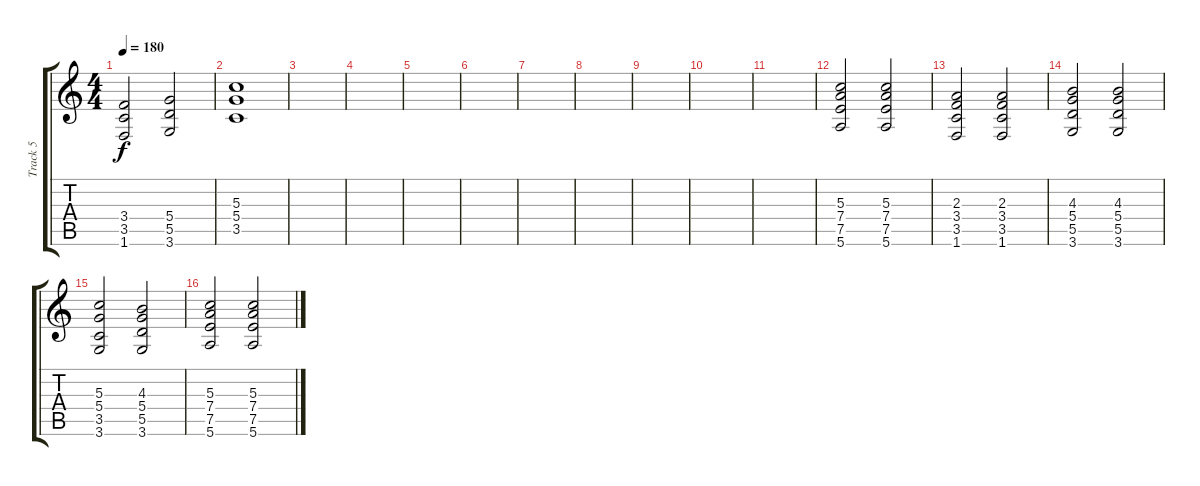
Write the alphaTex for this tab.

\track ("Track 5" "Track 5") {instrument distortionguitar}
\staff {score tabs}
\tuning (E4 B3 G3 D3 A2 E2) {hide}
\ts (4 4)
\tempo 180
\clef g2
\ks c
(3.4 3.5 1.6).2{dy f} (5.4 5.5 3.6).2 |
(5.3 5.4 3.5).1 |
|
|
|
|
|
|
|
|
|
(5.3 7.4 7.5 5.6).2 (5.3 7.4 7.5 5.6).2 |
(2.3 3.4 3.5 1.6).2 (2.3 3.4 3.5 1.6).2 |
(4.3 5.4 5.5 3.6).2 (4.3 5.4 5.5 3.6).2 |
(5.3 5.4 3.5 3.6).2 (4.3 5.4 5.5 3.6).2 |
(5.3 7.4 7.5 5.6).2 (5.3 7.4 7.5 5.6).2
